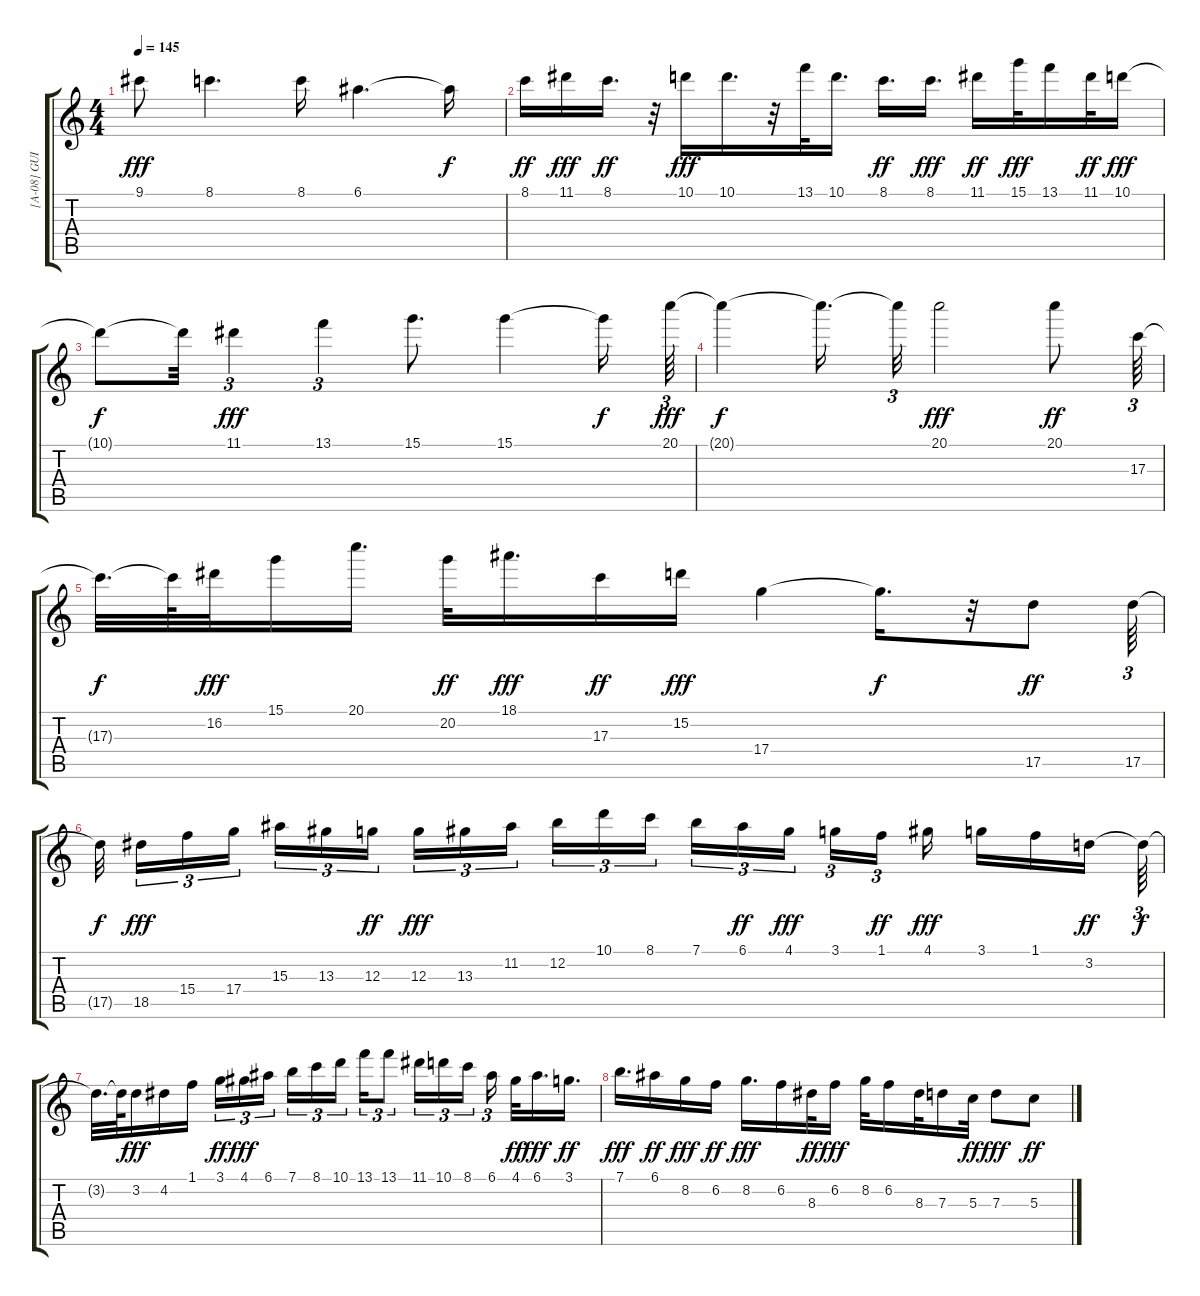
\track ("[A-08] GUITAR 3" "[A-08] GUI") {instrument overdrivenguitar}
\staff {score tabs}
\tuning (E4 B3 G3 D3 A2 E2) {hide}
\ts (4 4)
\tempo 145
\clef g2
\ks c
9.1.8{dy fff} 8.1.4{d} 8.1.16 6.1.4{d} 6.1{t}.16{dy f} |
8.1.16{dy ff} 11.1.16{dy fff} 8.1.16{d dy ff} r.32 10.1.16{dy fff} 10.1.16{d} r.32 13.1.32 10.1.16{d} 8.1.16{d dy ff} 8.1.16{d dy fff} 11.1.16{dy ff} 15.1.32{dy fff} 13.1.16 11.1.32{dy ff} 10.1.16{dy fff} |
10.1{t}.8{dy f} 10.1{t}.32 11.1.4{tu (3 2) dy fff} 13.1.4{tu (3 2)} 15.1.8{d} 15.1.4 15.1{t}.16{dy f} 20.1.64{tu (3 2) dy fff} |
20.1{t}.4{dy f} 20.1{t}.16{d} 20.1{t}.32{tu (3 2)} 20.1.2{dy fff} 20.1.8{dy ff} 17.3.64{tu (3 2)} |
17.3{t}.32{d dy f} 17.3{t}.64 16.2.32{dy fff} 15.1.16 20.1.16{d} 20.2.32{dy ff} 18.1.16{d dy fff} 17.3.16{dy ff} 15.2.16{dy fff} 17.4.4 17.4{t}.16{d dy f} r.32 17.5.8{dy ff} 17.5.64{tu (3 2)} |
17.5{t}.32{dy f beam splitsecondary} 18.5.16{tu (3 2) dy fff} 15.4.16{tu (3 2)} 17.4.16{tu (3 2) beam splitsecondary} 15.3.16{tu (3 2)} 13.3.16{tu (3 2)} 12.3.16{tu (3 2) dy ff} 12.3.16{tu (3 2) dy fff} 13.3.16{tu (3 2)} 11.2.16{tu (3 2) beam splitsecondary} 12.2.16{tu (3 2)} 10.1.16{tu (3 2)} 8.1.16{tu (3 2)} 7.1.16{tu (3 2)} 6.1.16{tu (3 2) dy ff} 4.1.16{tu (3 2) dy fff beam splitsecondary} 3.1.16{tu (3 2)} 1.1.16{tu (3 2) dy ff beam splitsecondary} 4.1.16{dy fff} 3.1.16 1.1.16 3.2.16{dy ff beam splitsecondary} 3.2{t}.64{tu (3 2) dy f} |
3.2{t}.32{d} 3.2{t}.64 3.2.16{dy fff} 4.2.16 1.1.16 3.1.16{tu (3 2) dy ff} 4.1.16{tu (3 2) dy fff} 6.1.16{tu (3 2) beam splitsecondary} 7.1.16{tu (3 2)} 8.1.16{tu (3 2)} 10.1.16{tu (3 2)} 13.1.16{tu (3 2)} 13.1.8{tu (3 2)} 11.1.16{tu (3 2)} 10.1.16{tu (3 2)} 8.1.16{tu (3 2)} 6.1.16{tu (3 2) beam splitsecondary} 4.1.32{dy ff} 6.1.16{d dy fff} 3.1.16{d dy ff} |
7.1.16{d dy fff} 6.1.16{dy ff} 8.2.16{dy fff} 6.2.16{dy ff} 8.2.16{d dy fff} 6.2.16 8.3.32{dy ff} 6.2.16{dy fff} 8.2.32 6.2.16 8.3.32 7.3.16 5.3.32{dy ff} 7.3.8{dy fff} 5.3.8{dy ff}
